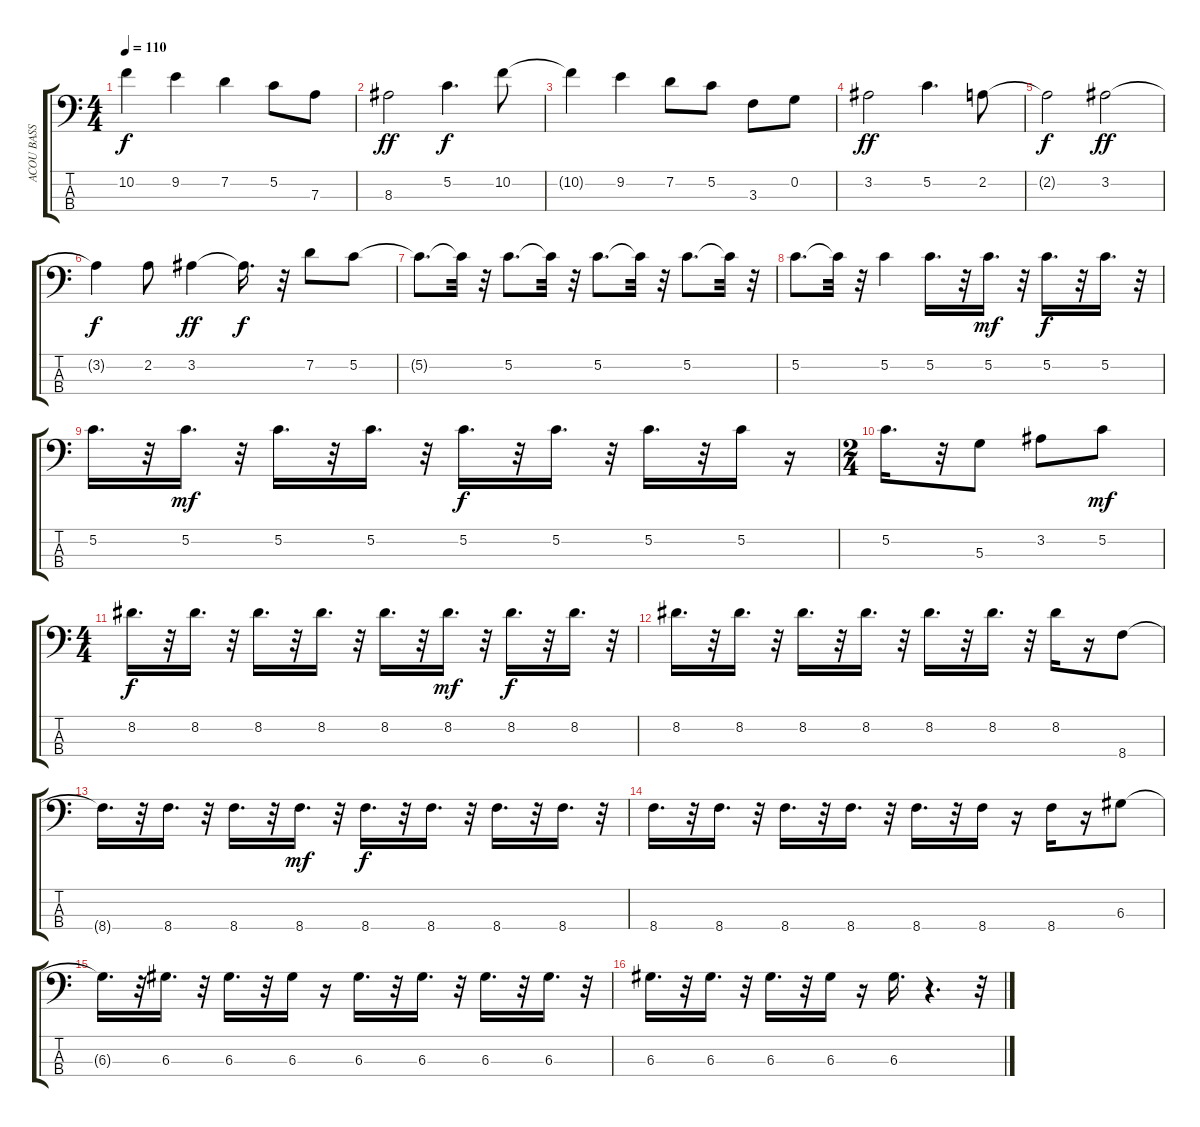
\track ("ACOU BASS" "ACOU BASS") {solo instrument electricbassfinger}
\staff {score tabs}
\tuning (C-1 G2 D2 A1) {hide}
\ts (4 4)
\tempo 110
\clef f4
\ks c
10.2{t}.4{dy f} 9.2.4 7.2.4 5.2.8 7.3.8 |
8.3.2{dy ff} 5.2.4{d dy f} 10.2.8 |
10.2{t}.4 9.2.4 7.2.8 5.2.8 3.3.8 0.2.8 |
3.2.2{dy ff} 5.2.4{d} 2.2.8 |
2.2{t}.2{dy f} 3.2.2{dy ff} |
3.2{t}.4{dy f} 2.2.8 3.2.4{dy ff} 3.2{t}.16{d dy f} r.32 7.2.8 5.2.8 |
5.2{t}.8{d} 5.2{t}.32 r.32 5.2.8{d} 5.2{t}.32 r.32 5.2.8{d} 5.2{t}.32 r.32 5.2.8{d} 5.2{t}.32 r.32 |
5.2.8{d} 5.2{t}.32 r.32 5.2.4 5.2.16{d} r.32 5.2.16{d dy mf} r.32 5.2.16{d dy f} r.32 5.2.16{d} r.32 |
5.2.16{d} r.32 5.2.16{d dy mf} r.32 5.2.16{d} r.32 5.2.16{d} r.32 5.2.16{d dy f} r.32 5.2.16{d} r.32 5.2.16{d} r.32 5.2.16 r.16 |
\ts (2 4)
5.2.16{d} r.32 5.3.8 3.2.8 5.2.8{dy mf} |
\ts (4 4)
8.2.16{d dy f} r.32 8.2.16{d} r.32 8.2.16{d} r.32 8.2.16{d} r.32 8.2.16{d} r.32 8.2.16{d dy mf} r.32 8.2.16{d dy f} r.32 8.2.16{d} r.32 |
8.2.16{d} r.32 8.2.16{d} r.32 8.2.16{d} r.32 8.2.16{d} r.32 8.2.16{d} r.32 8.2.16{d} r.32 8.2.16 r.16 8.4.8 |
8.4{t}.16{d} r.32 8.4.16{d} r.32 8.4.16{d} r.32 8.4.16{d dy mf} r.32 8.4.16{d dy f} r.32 8.4.16{d} r.32 8.4.16{d} r.32 8.4.16{d} r.32 |
8.4.16{d} r.32 8.4.16{d} r.32 8.4.16{d} r.32 8.4.16{d} r.32 8.4.16{d} r.32 8.4.16 r.16 8.4.16 r.16 6.3.8 |
6.3{t}.16{d} r.32 6.3.16{d} r.32 6.3.16{d} r.32 6.3.16 r.16 6.3.16{d} r.32 6.3.16{d} r.32 6.3.16{d} r.32 6.3.16{d} r.32 |
6.3.16{d} r.32 6.3.16{d} r.32 6.3.16{d} r.32 6.3.16 r.16 6.3.16{d} r.4{d} r.32
